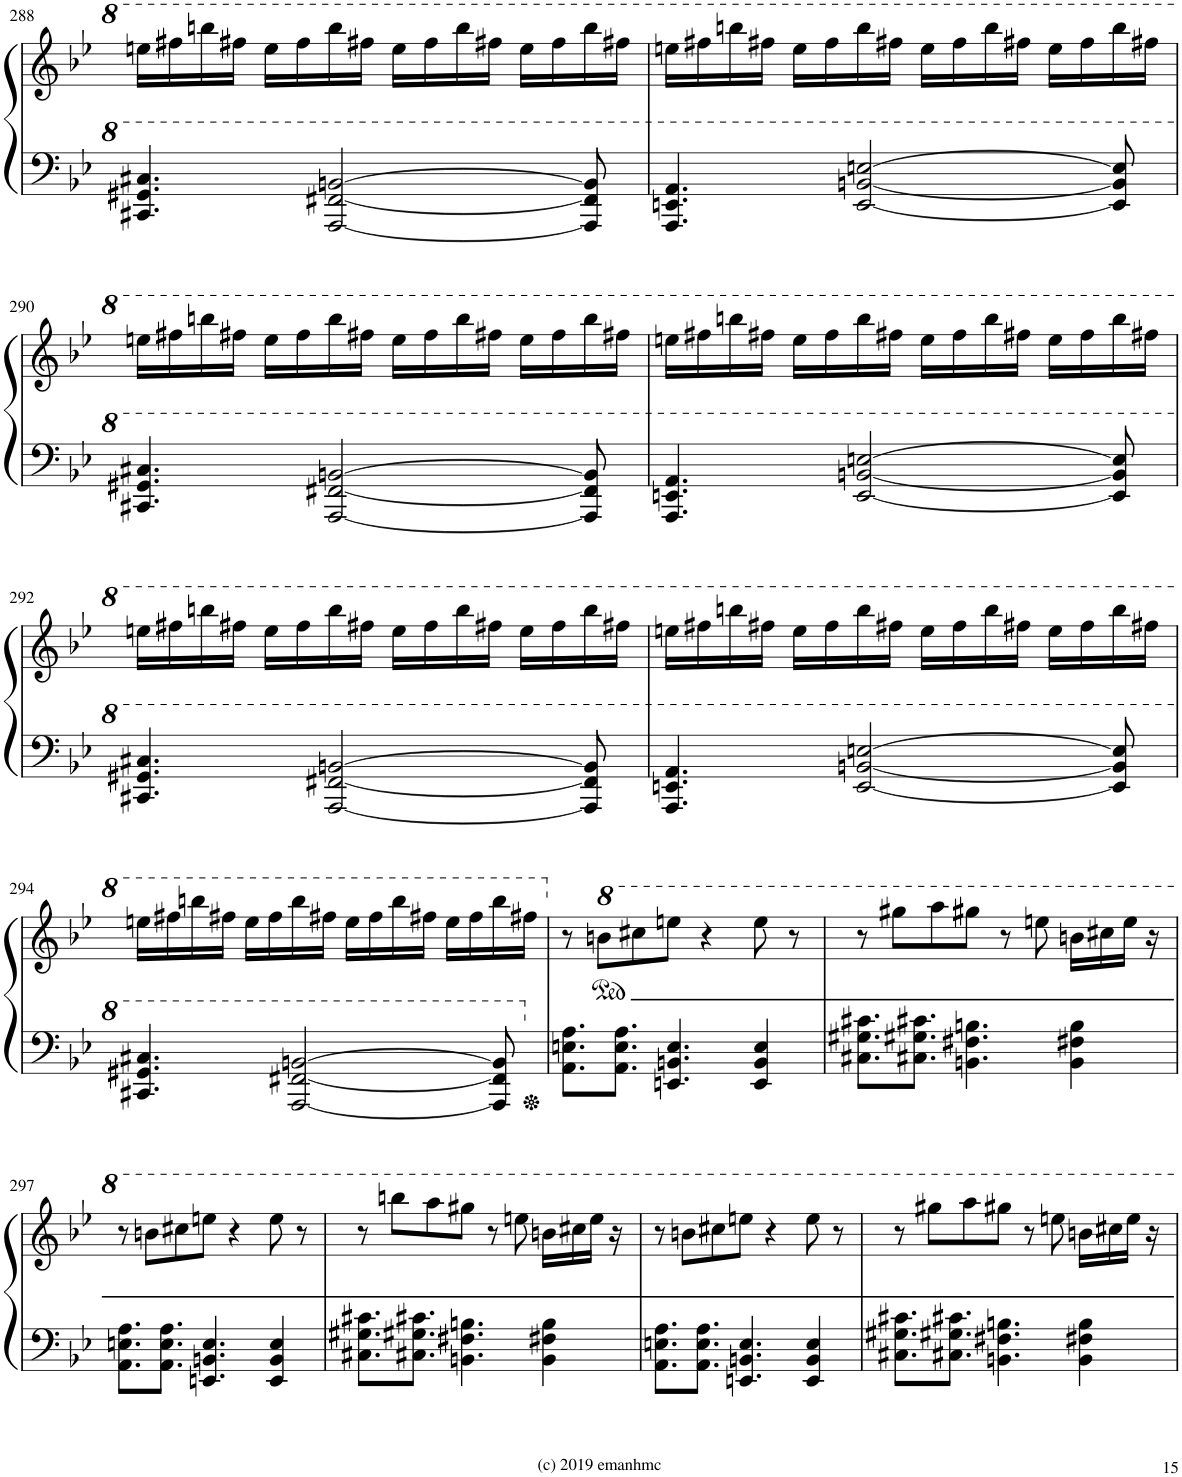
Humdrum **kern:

**kern	**kern
*part1	*part1
*staff2	*staff1
*I"Piano	*
*I'Pno.	*
!!LO:PB:g=z
*clefF4	*clefG2
*k[b-e-]	*k[b-e-]
*M4/4	*M4/4
*met(c)	*met(c)
=288	=288
4.C#X/ 4.G#X/ 4.c#X/	16eeen\LL
.	16fff#X\
.	16bbbn\
.	16fff#X\JJ
.	16eee\LL
.	16fff#\
[2AA/ [2F#X/ [2Bn/	16bbb\
.	16fff#X\JJ
.	16eee\LL
.	16fff#\
.	16bbb\
.	16fff#X\JJ
.	16eee\LL
.	16fff#\
8AA/] 8F#/] 8B/]	16bbb\
.	16fff#X\JJ
=289	=289
4.AA/ 4.En/ 4.A/	16eeen\LL
.	16fff#X\
.	16bbbn\
.	16fff#X\JJ
.	16eee\LL
.	16fff#\
[2E/ [2Bn/ [2en/	16bbb\
.	16fff#X\JJ
.	16eee\LL
.	16fff#\
.	16bbb\
.	16fff#X\JJ
.	16eee\LL
.	16fff#\
8E/] 8B/] 8e/]	16bbb\
.	16fff#X\JJ
!!LO:LB:g=z
=290	=290
4.C#X/ 4.G#X/ 4.c#X/	16eeen\LL
.	16fff#X\
.	16bbbn\
.	16fff#X\JJ
.	16eee\LL
.	16fff#\
[2AA/ [2F#X/ [2Bn/	16bbb\
.	16fff#X\JJ
.	16eee\LL
.	16fff#\
.	16bbb\
.	16fff#X\JJ
.	16eee\LL
.	16fff#\
8AA/] 8F#/] 8B/]	16bbb\
.	16fff#X\JJ
=291	=291
4.AA/ 4.En/ 4.A/	16eeen\LL
.	16fff#X\
.	16bbbn\
.	16fff#X\JJ
.	16eee\LL
.	16fff#\
[2E/ [2Bn/ [2en/	16bbb\
.	16fff#X\JJ
.	16eee\LL
.	16fff#\
.	16bbb\
.	16fff#X\JJ
.	16eee\LL
.	16fff#\
8E/] 8B/] 8e/]	16bbb\
.	16fff#X\JJ
!!LO:LB:g=z
=292	=292
4.C#X/ 4.G#X/ 4.c#X/	16eeen\LL
.	16fff#X\
.	16bbbn\
.	16fff#X\JJ
.	16eee\LL
.	16fff#\
[2AA/ [2F#X/ [2Bn/	16bbb\
.	16fff#X\JJ
.	16eee\LL
.	16fff#\
.	16bbb\
.	16fff#X\JJ
.	16eee\LL
.	16fff#\
8AA/] 8F#/] 8B/]	16bbb\
.	16fff#X\JJ
=293	=293
4.AA/ 4.En/ 4.A/	16eeen\LL
.	16fff#X\
.	16bbbn\
.	16fff#X\JJ
.	16eee\LL
.	16fff#\
[2E/ [2Bn/ [2en/	16bbb\
.	16fff#X\JJ
.	16eee\LL
.	16fff#\
.	16bbb\
.	16fff#X\JJ
.	16eee\LL
.	16fff#\
8E/] 8B/] 8e/]	16bbb\
.	16fff#X\JJ
!!LO:LB:g=z
=294	=294
4.C#X/ 4.G#X/ 4.c#X/	16eeen\LL
.	16fff#X\
.	16bbbn\
.	16fff#X\JJ
.	16eee\LL
.	16fff#\
[2AA/ [2F#X/ [2Bn/	16bbb\
.	16fff#X\JJ
.	16eee\LL
.	16fff#\
.	16bbb\
.	16fff#X\JJ
.	16eee\LL
.	16fff#\
8AA/] 8F#/] 8B/]	16bbb\
.	16fff#X\JJ
=295	=295
8.AA\ 8.En\ 8.A\L	8r
.	8bbn\L
8.AA\ 8.E\ 8.A\J	.
.	8ccc#X\
4.EEn/ 4.BBn/ 4.E/	8eeen\J
.	4r
4EE/ 4BB/ 4E/	8eee\
.	8r
=296	=296
8.C#X\ 8.G#X\ 8.c#X\L	8r
.	8ggg#X\L
8.C#X\ 8.G#X\ 8.c#X\J	.
.	8aaa\
4.BBn\ 4.F#X\ 4.Bn\	8ggg#X\J
.	8r
.	8eeen\
4BB\ 4F#X\ 4B\	16bbn\LL
.	16ccc#X\
.	16eee\JJ
.	16r
!!LO:LB:g=z
=297	=297
8.AA\ 8.En\ 8.A\L	8r
.	8bbn\L
8.AA\ 8.E\ 8.A\J	.
.	8ccc#X\
4.EEn/ 4.BBn/ 4.E/	8eeen\J
.	4r
4EE/ 4BB/ 4E/	8eee\
.	8r
=298	=298
8.C#X\ 8.G#X\ 8.c#X\L	8r
.	8bbbn\L
8.C#X\ 8.G#X\ 8.c#X\J	.
.	8aaa\
4.BBn\ 4.F#X\ 4.Bn\	8ggg#X\J
.	8r
.	8eeen\
4BB\ 4F#X\ 4B\	16bbn\LL
.	16ccc#X\
.	16eee\JJ
.	16r
=299	=299
8.AA\ 8.En\ 8.A\L	8r
.	8bbn\L
8.AA\ 8.E\ 8.A\J	.
.	8ccc#X\
4.EEn/ 4.BBn/ 4.E/	8eeen\J
.	4r
4EE/ 4BB/ 4E/	8eee\
.	8r
=300	=300
8.C#X\ 8.G#X\ 8.c#X\L	8r
.	8ggg#X\L
8.C#X\ 8.G#X\ 8.c#X\J	.
.	8aaa\
4.BBn\ 4.F#X\ 4.Bn\	8ggg#X\J
.	8r
.	8eeen\
4BB\ 4F#X\ 4B\	16bbn\LL
.	16ccc#X\
.	16eee\JJ
.	16r
=	=
*-	*-
